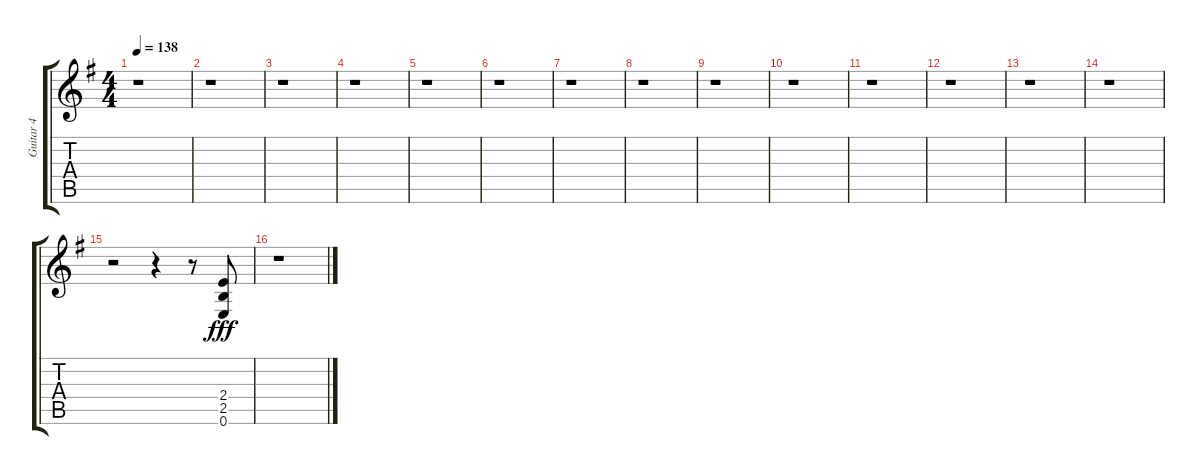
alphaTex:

\track ("Guitar 4" "Guitar 4") {instrument distortionguitar}
\staff {score tabs}
\tuning (E4 B3 G3 D3 A2 E2) {hide}
\ts (4 4)
\tempo 138
\clef g2
\ks g
r.1{dy fff} |
r.1 |
r.1 |
r.1 |
r.1 |
r.1 |
r.1 |
r.1 |
r.1 |
r.1 |
r.1 |
r.1 |
r.1 |
r.1 |
r.2 r.4 r.8 (2.4 2.5 0.6).8 |
r.1
